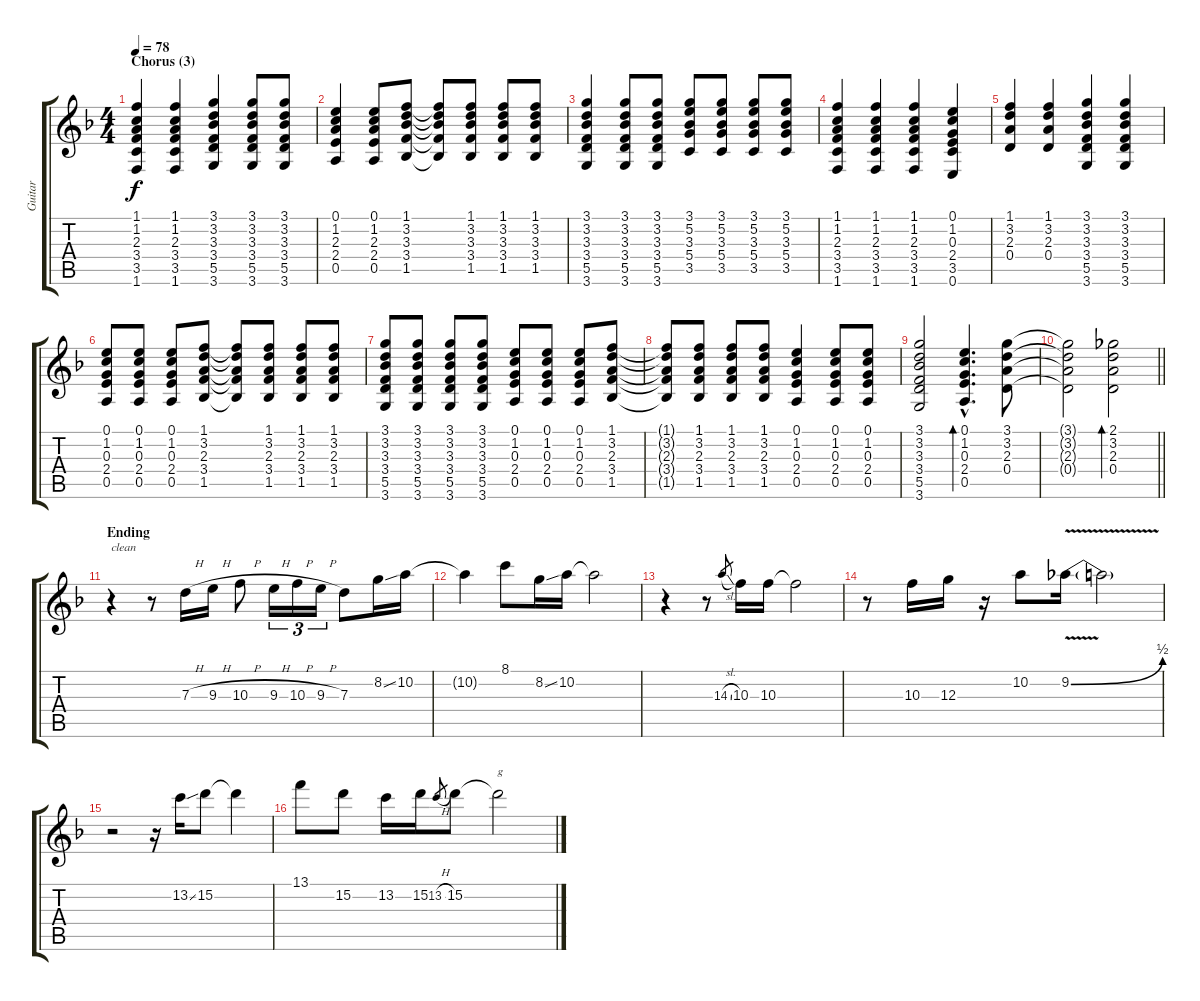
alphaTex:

\track ("Guitar" "Guitar") {instrument acousticguitarsteel}
\staff {score tabs}
\tuning (E4 B3 G3 D3 A2 E2) {hide}
\ts (4 4)
\section ("" "Chorus (3)")
\tempo 78
\clef g2
\ks f
(1.1 1.2 2.3 3.4 3.5 1.6).4{dy f} (1.1 1.2 2.3 3.4 3.5 1.6).4 (3.1 3.2 3.3 3.4 5.5 3.6).4 (3.1 3.2 3.3 3.4 5.5 3.6).8 (3.1 3.2 3.3 3.4 5.5 3.6).8 |
(0.1 1.2 2.3 2.4 0.5).4 (0.1 1.2 2.3 2.4 0.5).8 (1.1 3.2 3.3 3.4 1.5).8 (1.1{t} 3.2{t} 3.3{t} 3.4{t} 1.5{t}).8 (1.1 3.2 3.3 3.4 1.5).8 (1.1 3.2 3.3 3.4 1.5).8 (1.1 3.2 3.3 3.4 1.5).8 |
(3.1 3.2 3.3 3.4 5.5 3.6).4 (3.1 3.2 3.3 3.4 5.5 3.6).8 (3.1 3.2 3.3 3.4 5.5 3.6).8 (3.1 5.2 3.3 5.4 3.5).8 (3.1 5.2 3.3 5.4 3.5).8 (3.1 5.2 3.3 5.4 3.5).8 (3.1 5.2 3.3 5.4 3.5).8 |
(1.1 1.2 2.3 3.4 3.5 1.6).4 (1.1 1.2 2.3 3.4 3.5 1.6).4 (1.1 1.2 2.3 3.4 3.5 1.6).4 (0.1 1.2 0.3 2.4 3.5 0.6).4 |
(1.1 3.2 2.3 0.4).4 (1.1 3.2 2.3 0.4).4 (3.1 3.2 3.3 3.4 5.5 3.6).4 (3.1 3.2 3.3 3.4 5.5 3.6).4 |
(0.1 1.2 0.3 2.4 0.5).8 (0.1 1.2 0.3 2.4 0.5).8 (0.1 1.2 0.3 2.4 0.5).8 (1.1 3.2 2.3 3.4 1.5).8 (1.1{t} 3.2{t} 2.3{t} 3.4{t} 1.5{t}).8 (1.1 3.2 2.3 3.4 1.5).8 (1.1 3.2 2.3 3.4 1.5).8 (1.1 3.2 2.3 3.4 1.5).8 |
(3.1 3.2 3.3 3.4 5.5 3.6).8 (3.1 3.2 3.3 3.4 5.5 3.6).8 (3.1 3.2 3.3 3.4 5.5 3.6).8 (3.1 3.2 3.3 3.4 5.5 3.6).8 (0.1 1.2 0.3 2.4 0.5).8 (0.1 1.2 0.3 2.4 0.5).8 (0.1 1.2 0.3 2.4 0.5).8 (1.1 3.2 2.3 3.4 1.5).8 |
(1.1{t} 3.2{t} 2.3{t} 3.4{t} 1.5{t}).8 (1.1 3.2 2.3 3.4 1.5).8 (1.1 3.2 2.3 3.4 1.5).8 (1.1 3.2 2.3 3.4 1.5).8 (0.1 1.2 0.3 2.4 0.5).4 (0.1 1.2 0.3 2.4 0.5).8 (0.1 1.2 0.3 2.4 0.5).8 |
(3.1 3.2 3.3 3.4 5.5 3.6).2 (0.1{hac} 1.2{hac} 0.3{hac} 2.4{hac} 0.5{hac}).4{d bd 120} (3.1 3.2 2.3 0.4).8 |
\barLineRight lightlight
(3.1{t} 3.2{t} 2.3{t} 0.4{t}).2 (2.1 3.2 2.3 0.4).2{bd 120} |
\section ("" "Ending")
r.4{txt "clean" instrument electricguitarjazz} r.8 7.3{h}.16 9.3{h}.16 10.3{h}.8 9.3{h}.16{tu (3 2)} 10.3{h}.16{tu (3 2)} 9.3{h}.16{tu (3 2)} 7.3.8 8.2{ss}.16 10.2.16 |
10.2{t}.4 8.1.8 8.2{ss}.16 10.2.16 10.2{t}.2 |
r.4 r.8 14.3{sl}.8{gr} 10.3.16 10.3.16 10.3{t}.2 |
r.8 10.3.16 12.3.16 r.16 10.2.8 9.2{be (bend 0 0 60 2) v}.16 9.2{t}.2 |
r.2 r.16 13.2{ss}.16 15.2.8 15.2{t}.4 |
13.1.8 15.2.8 13.2.16 15.2.16 13.2{h}.8{gr} 15.2.8 15.2{t}.2{txt "g"}
